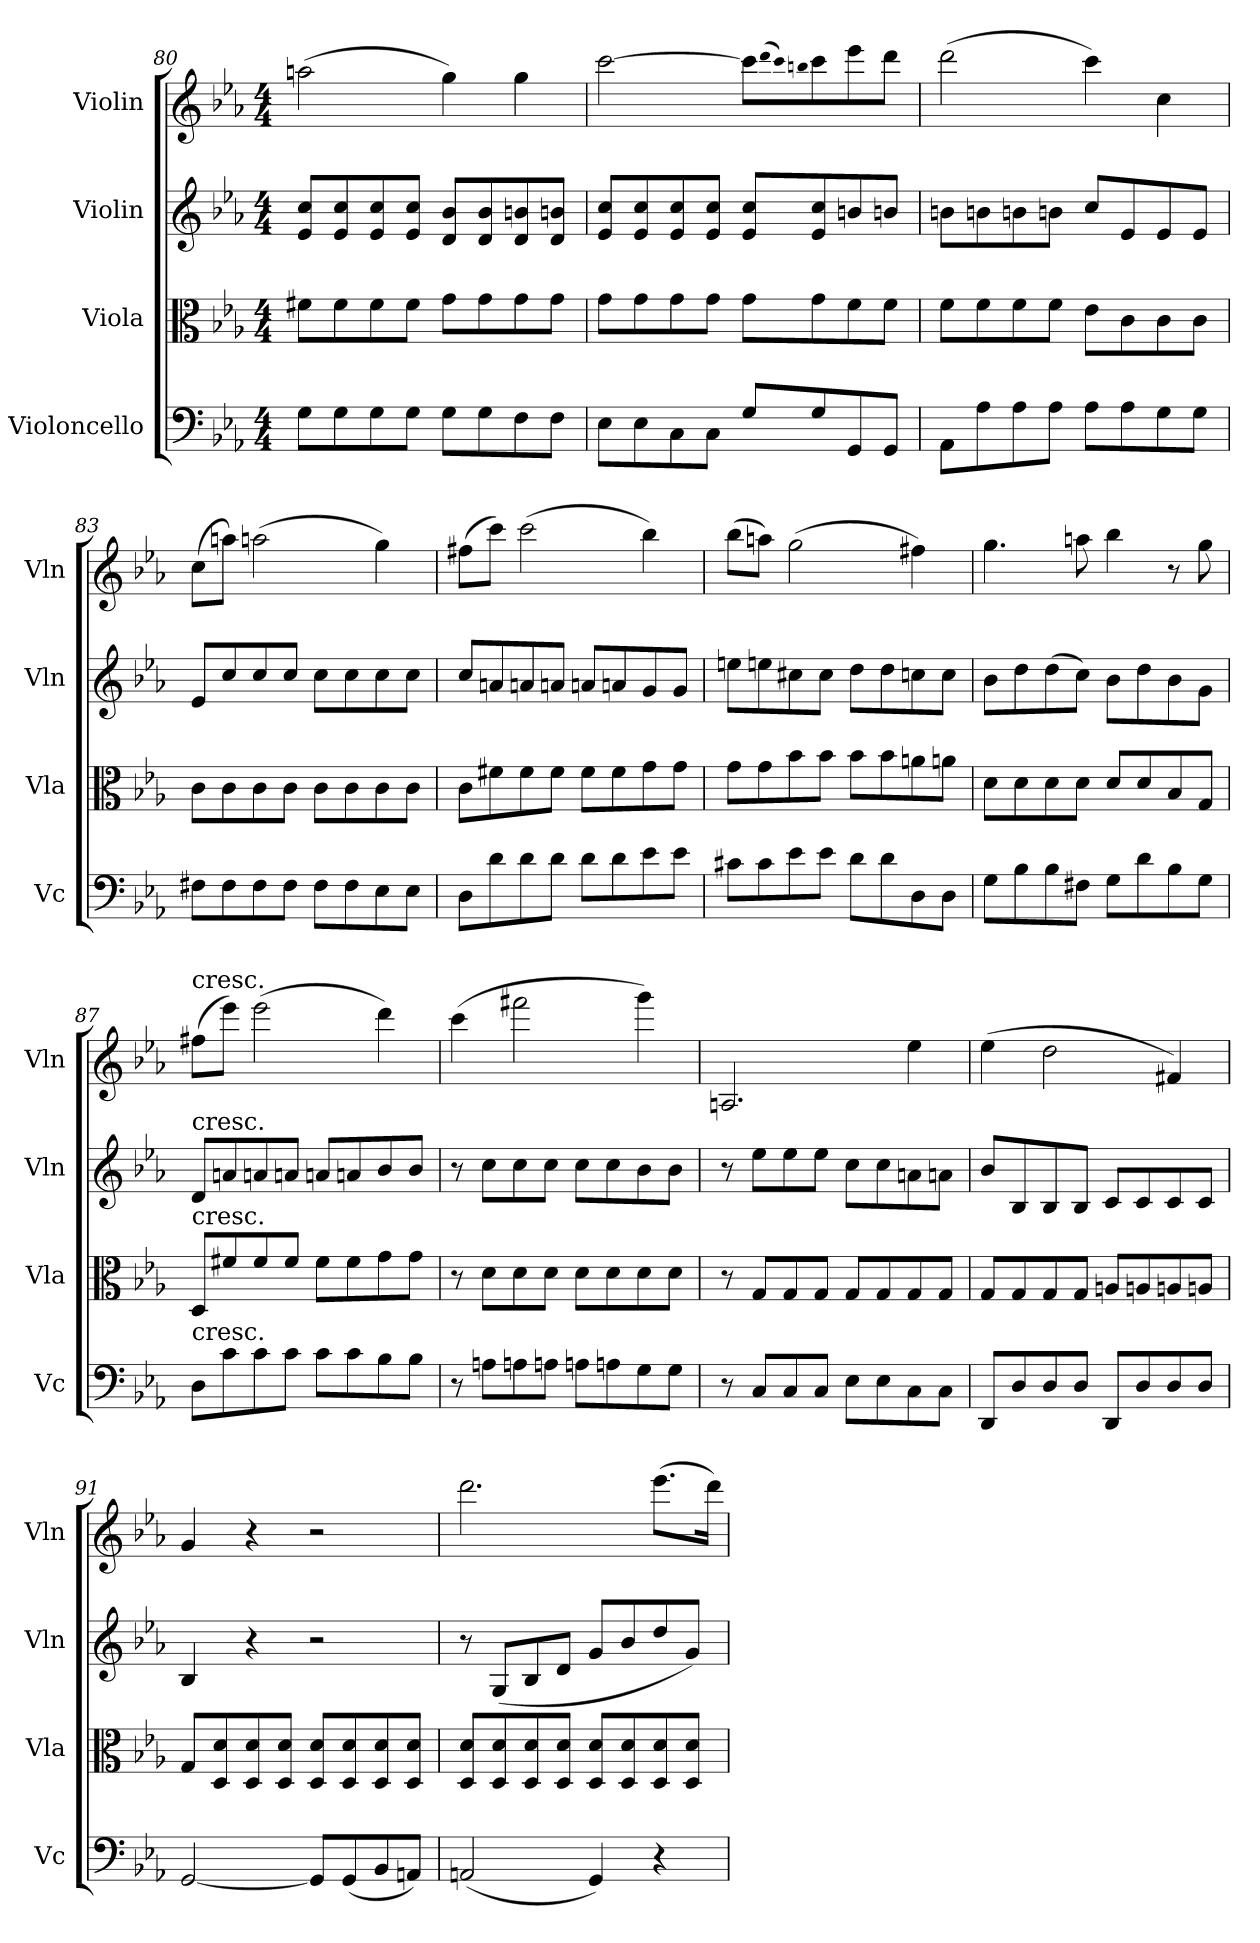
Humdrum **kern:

**kern	**kern	**kern	**kern
*part4	*part3	*part2	*part1
*staff4	*staff3	*staff2	*staff1
*I"Violoncello	*I"Viola	*I"Violin	*I"Violin
*I'Vc	*I'Vla	*I'Vln	*I'Vln
*clefF4	*clefC3	*clefG2	*clefG2
*k[b-e-a-]	*k[b-e-a-]	*k[b-e-a-]	*k[b-e-a-]
*c:	*c:	*c:	*c:
*M4/4	*M4/4	*M4/4	*M4/4
=80	=80	=80	=80
8G\L	8f#X\L	8e-/ 8cc/L	(2aan\
8G\	8f#\	8e-/ 8cc/	.
8G\	8f#\	8e-/ 8cc/	.
8G\J	8f#\J	8e-/ 8cc/J	.
8G\L	8g\L	8d/ 8b-/L	4gg\)
8G\	8g\	8d/ 8b-/	.
8F\	8g\	8d/ 8bn/	4gg\
8F\J	8g\J	8d/ 8bn/J	.
=81	=81	=81	=81
8E-\L	8g\L	8e-/ 8cc/L	[2ccc\
8E-\	8g\	8e-/ 8cc/	.
8C\	8g\	8e-/ 8cc/	.
8C\J	8g\J	8e-/ 8cc/J	.
8G/L	8g\L	8e-/ 8cc/L	8ccc\L]
.	.	.	(qddd
.	.	.	qccc)
.	.	.	qbbn
8G/	8g\	8e-/ 8cc/	8ccc\
8GG/	8f\	8bn/	8eee-\
8GG/J	8f\J	8bn/J	8ddd\J
=82	=82	=82	=82
8AA-\L	8f\L	8bn\L	(2ddd\
8A-\	8f\	8bn\	.
8A-\	8f\	8bn\	.
8A-\J	8f\J	8bn\J	.
8A-\L	8e-\L	8cc/L	4ccc\)
8A-\	8c\	8e-/	.
8G\	8c\	8e-/	4cc\
8G\J	8c\J	8e-/J	.
=83	=83	=83	=83
8F#X\L	8c\L	8e-/L	(8cc\L
8F#\	8c\	8cc/	8aan\J)
8F#\	8c\	8cc/	(2aan\
8F#\J	8c\J	8cc/J	.
8F#\L	8c\L	8cc\L	.
8F#\	8c\	8cc\	.
8E-\	8c\	8cc\	4gg\)
8E-\J	8c\J	8cc\J	.
=84	=84	=84	=84
8D\L	8c\L	8cc/L	(8ff#X\L
8d\	8f#X\	8an/	8ccc\J)
8d\	8f#\	8an/	(2ccc\
8d\J	8f#\J	8an/J	.
8d\L	8f#\L	8an/L	.
8d\	8f#\	8an/	.
8e-\	8g\	8g/	4bb-\)
8e-\J	8g\J	8g/J	.
=85	=85	=85	=85
8c#X\L	8g\L	8een\L	(8bb-\L
8c#\	8g\	8een\	8aan\J)
8e-\	8b-\	8cc#X\	(2gg\
8e-\J	8b-\J	8cc#\J	.
8d\L	8b-\L	8dd\L	.
8d\	8b-\	8dd\	.
8D\	8an\	8ccn\	4ff#X\)
8D\J	8an\J	8cc\J	.
=86	=86	=86	=86
8G\L	8d\L	8b-\L	4.gg\
8B-\	8d\	8dd\	.
8B-\	8d\	(8dd\	.
8F#X\J	8d\J	8cc\J)	8aan\
8G\L	8d/L	8b-\L	4bb-\
8d\	8d/	8dd\	.
8B-\	8B-/	8b-\	8r
8G\J	8G/J	8g\J	8gg\
=87	=87	=87	=87
!	!	!	!LO:TX:t=cresc.
!	!	!LO:TX:t=cresc.	!
!	!LO:TX:t=cresc.	!	!
!LO:TX:t=cresc.	!	!	!
8D\L	8D/L	8d/L	(8ff#X\L
8c\	8f#X/	8an/	8eee-\J)
8c\	8f#/	8an/	(2eee-\
8c\J	8f#/J	8an/J	.
8c\L	8f#\L	8an/L	.
8c\	8f#\	8an/	.
8B-\	8g\	8b-/	4ddd\)
8B-\J	8g\J	8b-/J	.
=88	=88	=88	=88
8r	8r	8r	(4ccc\
8An\L	8d\L	8cc\L	.
8An\	8d\	8cc\	2fff#X\
8An\J	8d\J	8cc\J	.
8An\L	8d\L	8cc\L	.
8An\	8d\	8cc\	.
8G\	8d\	8b-\	4ggg\)
8G\J	8d\J	8b-\J	.
=89	=89	=89	=89
8r	8r	8r	2.An/
8C/L	8G/L	8ee-\L	.
8C/	8G/	8ee-\	.
8C/J	8G/J	8ee-\J	.
8E-\L	8G/L	8cc\L	.
8E-\	8G/	8cc\	.
8C\	8G/	8an\	4ee-\
8C\J	8G/J	8an\J	.
=90	=90	=90	=90
8DD/L	8G/L	8b-/L	(4ee-\
8D/	8G/	8B-/	.
8D/	8G/	8B-/	2dd\
8D/J	8G/J	8B-/J	.
8DD/L	8An/L	8c/L	.
8D/	8An/	8c/	.
8D/	8An/	8c/	4f#X/)
8D/J	8An/J	8c/J	.
=91	=91	=91	=91
[2GG/	8G/L	4B-/	4g/
.	8D/ 8d/	.	.
.	8D/ 8d/	4r	4r
.	8D/ 8d/J	.	.
8GG/L]	8D/ 8d/L	2r	2r
(8GG/	8D/ 8d/	.	.
8BB-/	8D/ 8d/	.	.
8AAn/J)	8D/ 8d/J	.	.
=92	=92	=92	=92
(2AAn/	8D/ 8d/L	8r	2.ddd\
.	8D/ 8d/	(8G/L	.
.	8D/ 8d/	8B-/	.
.	8D/ 8d/J	8d/J	.
4GG/)	8D/ 8d/L	8g/L	.
.	8D/ 8d/	8b-/	.
4r	8D/ 8d/	8dd/	(8.eee-\L
.	8D/ 8d/J	8g/J)	.
.	.	.	16ddd\Jk)
=	=	=	=
*-	*-	*-	*-
